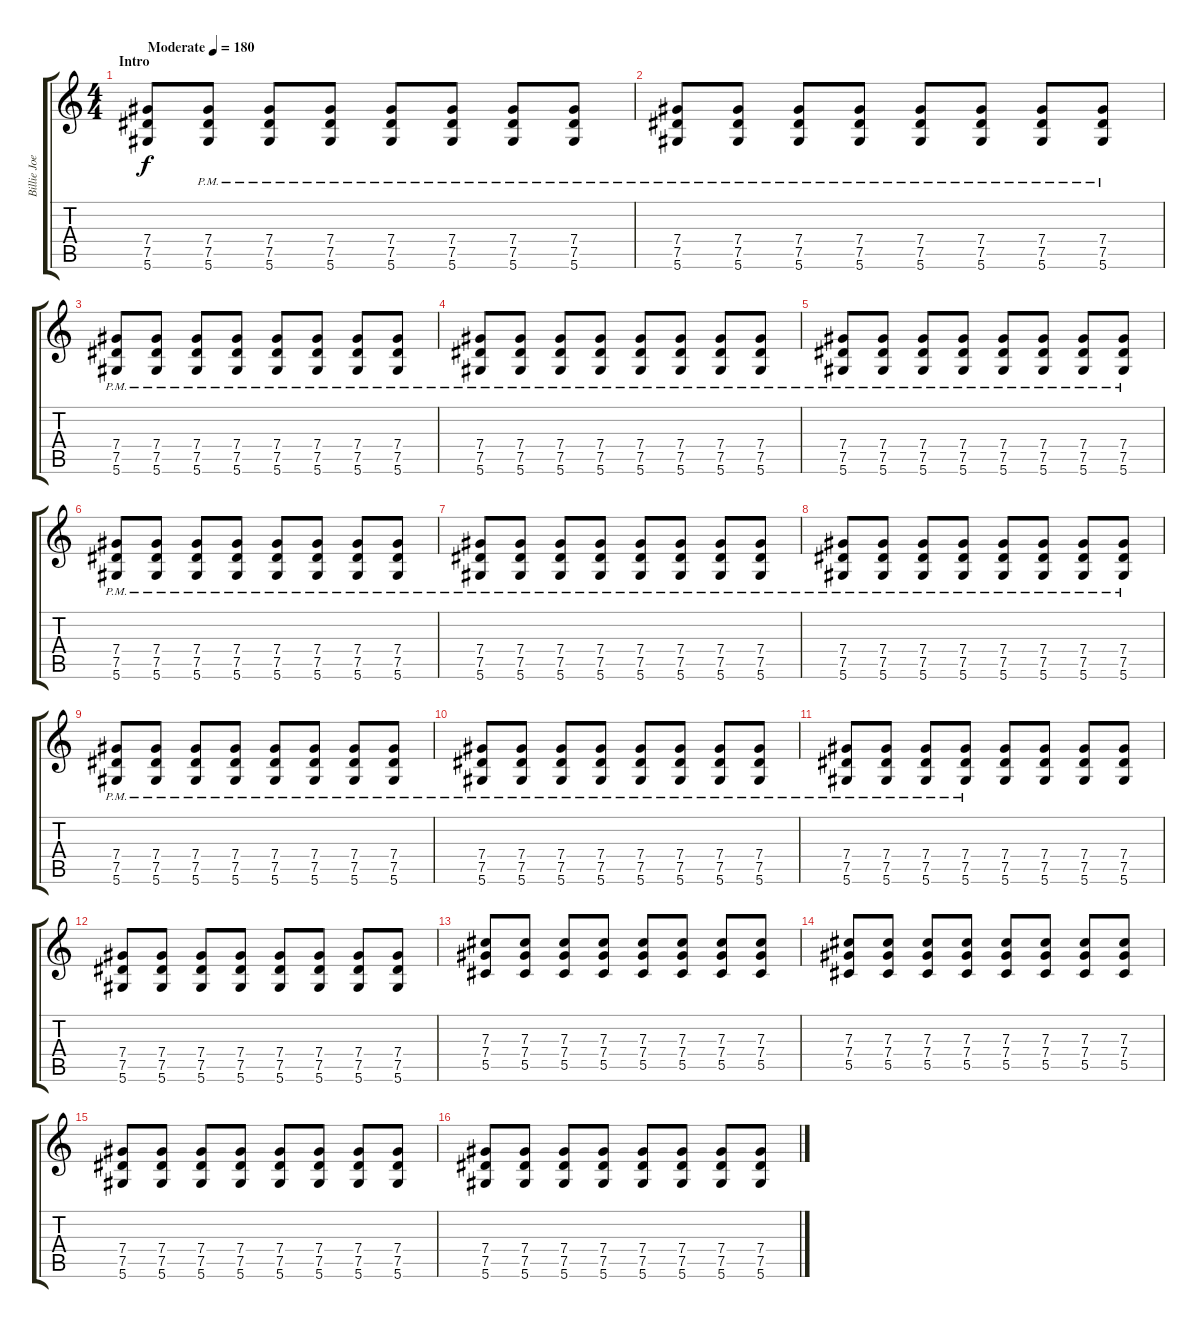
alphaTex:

\track ("Billie Joe Armsrtong" "Billie Joe") {instrument distortionguitar}
\staff {score tabs}
\tuning (Eb4 Bb3 Gb3 Db3 Ab2 Eb2) {hide}
\ts (4 4)
\section ("" "Intro")
\tempo (180 "Moderate")
\clef g2
\ks c
(7.4 7.5 5.6).8{dy f instrument distortionguitar} (7.4{pm} 7.5{pm} 5.6{pm}).8 (7.4{pm} 7.5{pm} 5.6{pm}).8 (7.4{pm} 7.5{pm} 5.6{pm}).8 (7.4{pm} 7.5{pm} 5.6{pm}).8 (7.4{pm} 7.5{pm} 5.6{pm}).8 (7.4{pm} 7.5{pm} 5.6{pm}).8 (7.4{pm} 7.5{pm} 5.6{pm}).8 |
(7.4{pm} 7.5{pm} 5.6{pm}).8 (7.4{pm} 7.5{pm} 5.6{pm}).8 (7.4{pm} 7.5{pm} 5.6{pm}).8 (7.4{pm} 7.5{pm} 5.6{pm}).8 (7.4{pm} 7.5{pm} 5.6{pm}).8 (7.4{pm} 7.5{pm} 5.6{pm}).8 (7.4{pm} 7.5{pm} 5.6{pm}).8 (7.4{pm} 7.5{pm} 5.6{pm}).8 |
(7.4{pm} 7.5{pm} 5.6{pm}).8 (7.4{pm} 7.5{pm} 5.6{pm}).8 (7.4{pm} 7.5{pm} 5.6{pm}).8 (7.4{pm} 7.5{pm} 5.6{pm}).8 (7.4{pm} 7.5{pm} 5.6{pm}).8 (7.4{pm} 7.5{pm} 5.6{pm}).8 (7.4{pm} 7.5{pm} 5.6{pm}).8 (7.4{pm} 7.5{pm} 5.6{pm}).8 |
(7.4{pm} 7.5{pm} 5.6{pm}).8 (7.4{pm} 7.5{pm} 5.6{pm}).8 (7.4{pm} 7.5{pm} 5.6{pm}).8 (7.4{pm} 7.5{pm} 5.6{pm}).8 (7.4{pm} 7.5{pm} 5.6{pm}).8 (7.4{pm} 7.5{pm} 5.6{pm}).8 (7.4{pm} 7.5{pm} 5.6{pm}).8 (7.4{pm} 7.5{pm} 5.6{pm}).8 |
(7.4{pm} 7.5{pm} 5.6{pm}).8 (7.4{pm} 7.5{pm} 5.6{pm}).8 (7.4{pm} 7.5{pm} 5.6{pm}).8 (7.4{pm} 7.5{pm} 5.6{pm}).8 (7.4{pm} 7.5{pm} 5.6{pm}).8 (7.4{pm} 7.5{pm} 5.6{pm}).8 (7.4{pm} 7.5{pm} 5.6{pm}).8 (7.4{pm} 7.5{pm} 5.6{pm}).8 |
(7.4{pm} 7.5{pm} 5.6{pm}).8 (7.4{pm} 7.5{pm} 5.6{pm}).8 (7.4{pm} 7.5{pm} 5.6{pm}).8 (7.4{pm} 7.5{pm} 5.6{pm}).8 (7.4{pm} 7.5{pm} 5.6{pm}).8 (7.4{pm} 7.5{pm} 5.6{pm}).8 (7.4{pm} 7.5{pm} 5.6{pm}).8 (7.4{pm} 7.5{pm} 5.6{pm}).8 |
(7.4{pm} 7.5{pm} 5.6{pm}).8 (7.4{pm} 7.5{pm} 5.6{pm}).8 (7.4{pm} 7.5{pm} 5.6{pm}).8 (7.4{pm} 7.5{pm} 5.6{pm}).8 (7.4{pm} 7.5{pm} 5.6{pm}).8 (7.4{pm} 7.5{pm} 5.6{pm}).8 (7.4{pm} 7.5{pm} 5.6{pm}).8 (7.4{pm} 7.5{pm} 5.6{pm}).8 |
(7.4{pm} 7.5{pm} 5.6{pm}).8 (7.4{pm} 7.5{pm} 5.6{pm}).8 (7.4{pm} 7.5{pm} 5.6{pm}).8 (7.4{pm} 7.5{pm} 5.6{pm}).8 (7.4{pm} 7.5{pm} 5.6{pm}).8 (7.4{pm} 7.5{pm} 5.6{pm}).8 (7.4{pm} 7.5{pm} 5.6{pm}).8 (7.4{pm} 7.5{pm} 5.6{pm}).8 |
(7.4{pm} 7.5{pm} 5.6{pm}).8 (7.4{pm} 7.5{pm} 5.6{pm}).8 (7.4{pm} 7.5{pm} 5.6{pm}).8 (7.4{pm} 7.5{pm} 5.6{pm}).8 (7.4{pm} 7.5{pm} 5.6{pm}).8 (7.4{pm} 7.5{pm} 5.6{pm}).8 (7.4{pm} 7.5{pm} 5.6{pm}).8 (7.4{pm} 7.5{pm} 5.6{pm}).8 |
(7.4{pm} 7.5{pm} 5.6{pm}).8 (7.4{pm} 7.5{pm} 5.6{pm}).8 (7.4{pm} 7.5{pm} 5.6{pm}).8 (7.4{pm} 7.5{pm} 5.6{pm}).8 (7.4{pm} 7.5{pm} 5.6{pm}).8 (7.4{pm} 7.5{pm} 5.6{pm}).8 (7.4{pm} 7.5{pm} 5.6{pm}).8 (7.4{pm} 7.5{pm} 5.6{pm}).8 |
(7.4{pm} 7.5{pm} 5.6{pm}).8 (7.4{pm} 7.5{pm} 5.6{pm}).8 (7.4{pm} 7.5{pm} 5.6{pm}).8 (7.4{pm} 7.5{pm} 5.6{pm}).8 (7.4 7.5 5.6).8 (7.4 7.5 5.6).8 (7.4 7.5 5.6).8 (7.4 7.5 5.6).8 |
(7.4 7.5 5.6).8 (7.4 7.5 5.6).8 (7.4 7.5 5.6).8 (7.4 7.5 5.6).8 (7.4 7.5 5.6).8 (7.4 7.5 5.6).8 (7.4 7.5 5.6).8 (7.4 7.5 5.6).8 |
(7.3 7.4 5.5).8 (7.3 7.4 5.5).8 (7.3 7.4 5.5).8 (7.3 7.4 5.5).8 (7.3 7.4 5.5).8 (7.3 7.4 5.5).8 (7.3 7.4 5.5).8 (7.3 7.4 5.5).8 |
(7.3 7.4 5.5).8 (7.3 7.4 5.5).8 (7.3 7.4 5.5).8 (7.3 7.4 5.5).8 (7.3 7.4 5.5).8 (7.3 7.4 5.5).8 (7.3 7.4 5.5).8 (7.3 7.4 5.5).8 |
(7.4 7.5 5.6).8 (7.4 7.5 5.6).8 (7.4 7.5 5.6).8 (7.4 7.5 5.6).8 (7.4 7.5 5.6).8 (7.4 7.5 5.6).8 (7.4 7.5 5.6).8 (7.4 7.5 5.6).8 |
(7.4 7.5 5.6).8 (7.4 7.5 5.6).8 (7.4 7.5 5.6).8 (7.4 7.5 5.6).8 (7.4 7.5 5.6).8 (7.4 7.5 5.6).8 (7.4 7.5 5.6).8 (7.4 7.5 5.6).8
